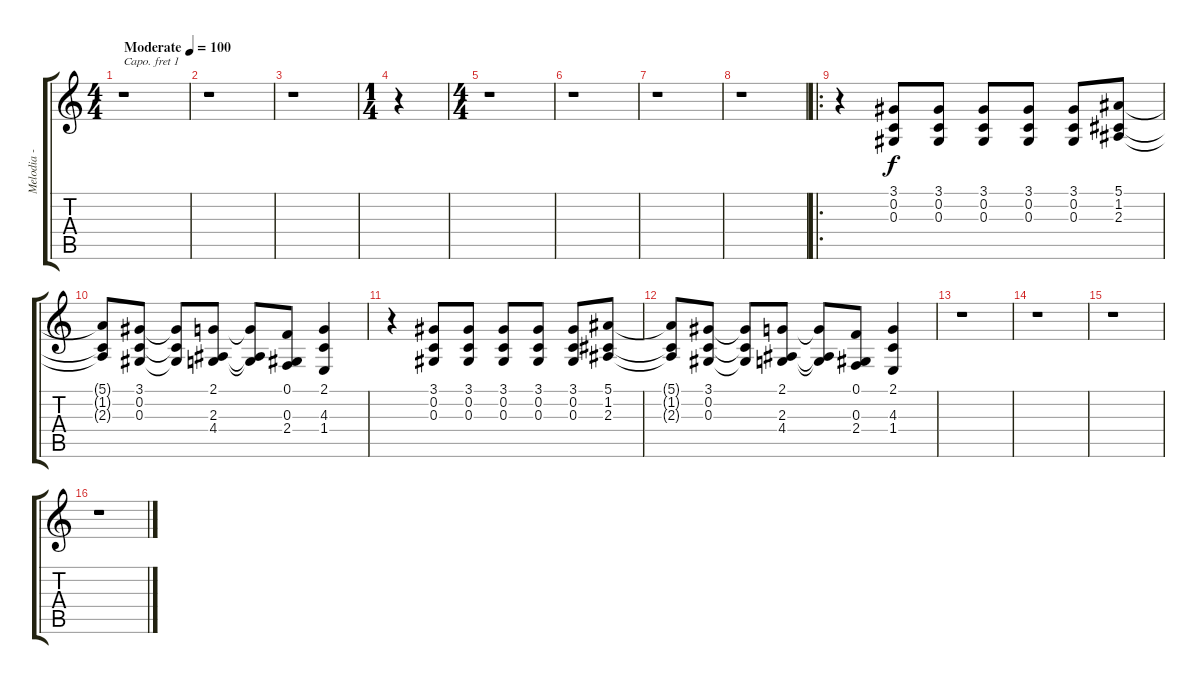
\track ("Melodia - wokaliza" "Melodia - ") {instrument accordion}
\staff {score tabs}
\capo 1
\tuning (E4 B3 G3 D3 A2 E2) {hide}
\ts (4 4)
\tempo (100 "Moderate")
\clef g2
\ks c
r.1{dy f instrument accordion} |
r.1 |
r.1 |
\ts (1 4)
r.4 |
\ts (4 4)
r.1 |
r.1 |
r.1 |
r.1 |
\ro
r.4 (3.1 0.2 0.3).8 (3.1 0.2 0.3).8 (3.1 0.2 0.3).8 (3.1 0.2 0.3).8 (3.1 0.2 0.3).8 (5.1 1.2 2.3).8 |
(5.1{t} 1.2{t} 2.3{t}).8 (3.1 0.2 0.3).8 (3.1{t} 0.2{t} 0.3{t}).8 (2.1 2.3 4.4).8 (2.1{t} 2.3{t} 4.4{t}).8 (0.1 0.3 2.4).8 (2.1 4.3 1.4).4 |
r.4 (3.1 0.2 0.3).8 (3.1 0.2 0.3).8 (3.1 0.2 0.3).8 (3.1 0.2 0.3).8 (3.1 0.2 0.3).8 (5.1 1.2 2.3).8 |
(5.1{t} 1.2{t} 2.3{t}).8 (3.1 0.2 0.3).8 (3.1{t} 0.2{t} 0.3{t}).8 (2.1 2.3 4.4).8 (2.1{t} 2.3{t} 4.4{t}).8 (0.1 0.3 2.4).8 (2.1 4.3 1.4).4 |
r.1 |
r.1 |
r.1 |
r.1
